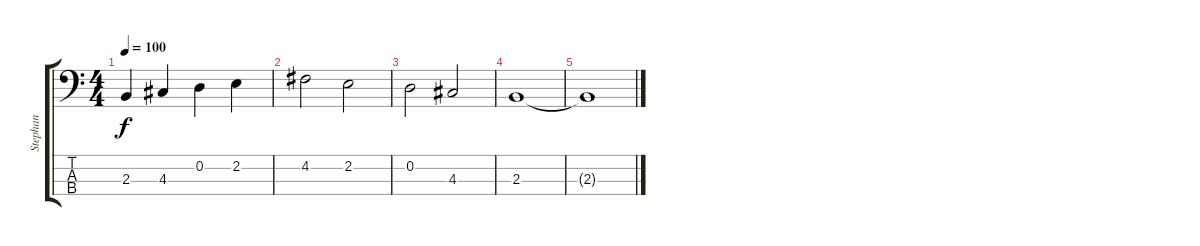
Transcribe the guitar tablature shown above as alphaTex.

\track ("Stephan" "Stephan") {instrument electricbassfinger}
\staff {score tabs}
\tuning (G2 D2 A1 E1) {hide}
\ts (4 4)
\tempo 100
\clef f4
\ks c
2.3.4{dy f} 4.3.4 0.2.4 2.2.4 |
4.2.2 2.2.2 |
0.2.2 4.3.2 |
2.3.1 |
2.3{t}.1{volume 0}
